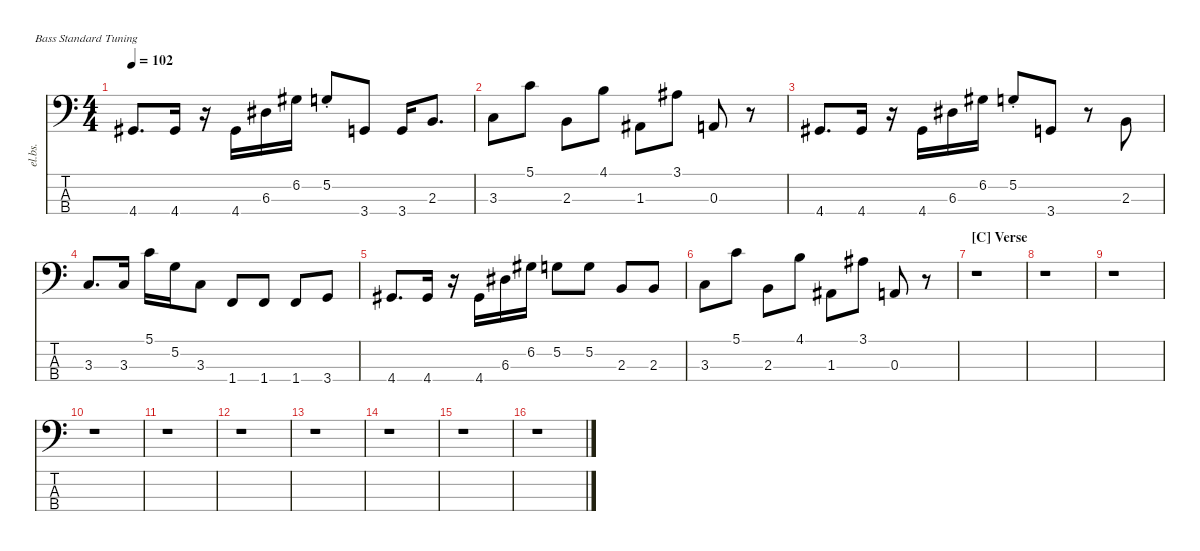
\defaultSystemsLayout 4
\hideDynamics
\bracketExtendMode nobrackets
\track ("Electric Bass" "el.bs.") {mute instrument electricbassfinger}
\staff {score tabs}
\tuning (G2 D2 A1 E1)
\ts (4 4)
\tempo 102
\clef f4
\ks c
4.4{acc #}.8{d dy mf beam Up} 4.4{acc #}.16{beam Up} r.16{beam Down} 4.4{acc #}.16{beam Up} 6.3{acc #}.16{beam Up} 6.2{acc #}.16{beam Up} 5.2{st}.8{beam Up} 3.4.8{beam Up} 3.4.16{beam Up} 2.3.8{d beam Up} |
3.3.8{beam Down} 5.1.8{beam Down} 2.3.8{beam Down} 4.1.8{beam Down} 1.3{acc #}.8{beam Down} 3.1{acc #}.8{beam Down} 0.3.8{beam Up} r.8{beam Down} |
4.4{acc #}.8{d beam Up} 4.4{acc #}.16{beam Up} r.16{beam Down} 4.4{acc #}.16{beam Up} 6.3{acc #}.16{beam Up} 6.2{acc #}.16{beam Up} 5.2{st}.8{beam Up} 3.4.8{beam Up} r.8{beam Down} 2.3.8{beam Up} |
3.3.8{d beam Up} 3.3.16{beam Up} 5.1.16{beam Down} 5.2.16{beam Down} 3.3.8{beam Down} 1.4.8{beam Up} 1.4.8{beam Up} 1.4.8{beam Up} 3.4.8{beam Up} |
4.4{acc #}.8{d beam Up} 4.4{acc #}.16{beam Up} r.16{beam Down} 4.4{acc #}.16{beam Up} 6.3{acc #}.16{beam Up} 6.2{acc #}.16{beam Up} 5.2.8{beam Down} 5.2.8{beam Down} 2.3.8{beam Up} 2.3.8{beam Up} |
3.3.8{beam Down} 5.1.8{beam Down} 2.3.8{beam Down} 4.1.8{beam Down} 1.3{acc #}.8{beam Down} 3.1{acc #}.8{beam Down} 0.3.8{beam Up} r.8{beam Down} |
\section ("C" "Verse")
r.1{beam Down} |
r.1{beam Down} |
r.1{beam Down} |
r.1{beam Down} |
r.1{beam Down} |
r.1{beam Down} |
r.1{beam Down} |
r.1{beam Down} |
r.1{beam Down} |
r.1{beam Down}
